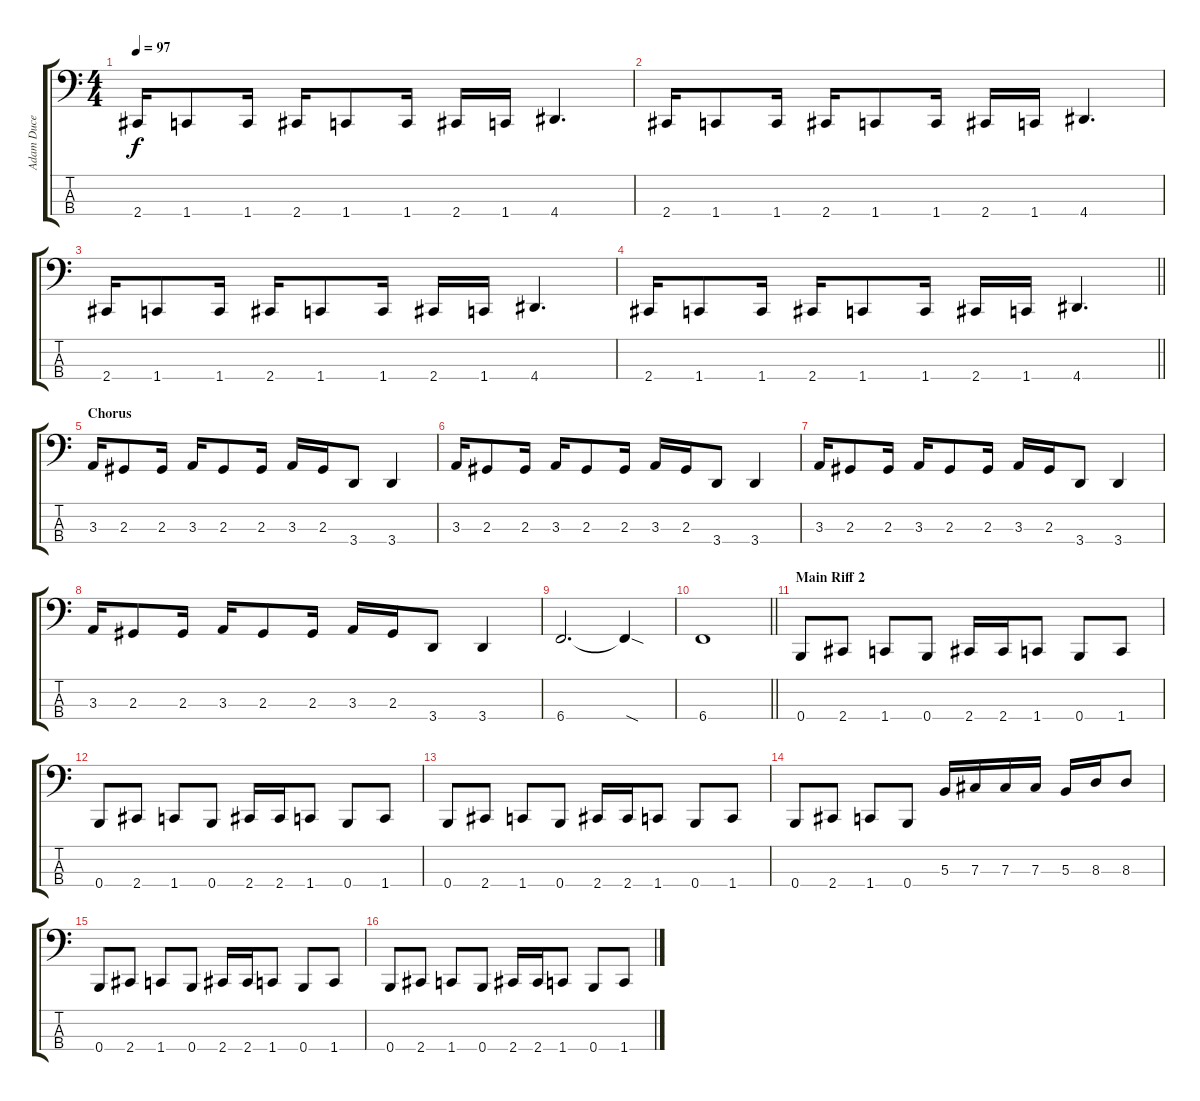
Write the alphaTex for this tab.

\track ("Adam Duce" "Adam Duce") {instrument electricbasspick}
\staff {score tabs}
\tuning (E2 B1 Gb1 B0) {hide}
\ts (4 4)
\tempo 97
\clef f4
\ks c
2.4.16{dy f} 1.4.8 1.4.16 2.4.16 1.4.8 1.4.16 2.4.16 1.4.16 4.4.4{d} |
2.4.16 1.4.8 1.4.16 2.4.16 1.4.8 1.4.16 2.4.16 1.4.16 4.4.4{d} |
2.4.16 1.4.8 1.4.16 2.4.16 1.4.8 1.4.16 2.4.16 1.4.16 4.4.4{d} |
\barLineRight lightlight
2.4.16 1.4.8 1.4.16 2.4.16 1.4.8 1.4.16 2.4.16 1.4.16 4.4.4{d} |
\section ("" "Chorus")
3.3.16 2.3.8 2.3.16 3.3.16 2.3.8 2.3.16 3.3.16 2.3.16 3.4.8 3.4.4 |
3.3.16 2.3.8 2.3.16 3.3.16 2.3.8 2.3.16 3.3.16 2.3.16 3.4.8 3.4.4 |
3.3.16 2.3.8 2.3.16 3.3.16 2.3.8 2.3.16 3.3.16 2.3.16 3.4.8 3.4.4 |
3.3.16 2.3.8 2.3.16 3.3.16 2.3.8 2.3.16 3.3.16 2.3.16 3.4.8 3.4.4 |
6.4.2{d} 6.4{sod t}.4 |
\barLineRight lightlight
6.4.1 |
\section ("" "Main Riff 2")
0.4.8 2.4.8 1.4.8 0.4.8 2.4.16 2.4.16 1.4.8 0.4.8 1.4.8 |
0.4.8 2.4.8 1.4.8 0.4.8 2.4.16 2.4.16 1.4.8 0.4.8 1.4.8 |
0.4.8 2.4.8 1.4.8 0.4.8 2.4.16 2.4.16 1.4.8 0.4.8 1.4.8 |
0.4.8 2.4.8 1.4.8 0.4.8 5.3.16 7.3.16 7.3.16 7.3.16 5.3.16 8.3.16 8.3.8 |
0.4.8 2.4.8 1.4.8 0.4.8 2.4.16 2.4.16 1.4.8 0.4.8 1.4.8 |
0.4.8 2.4.8 1.4.8 0.4.8 2.4.16 2.4.16 1.4.8 0.4.8 1.4.8
